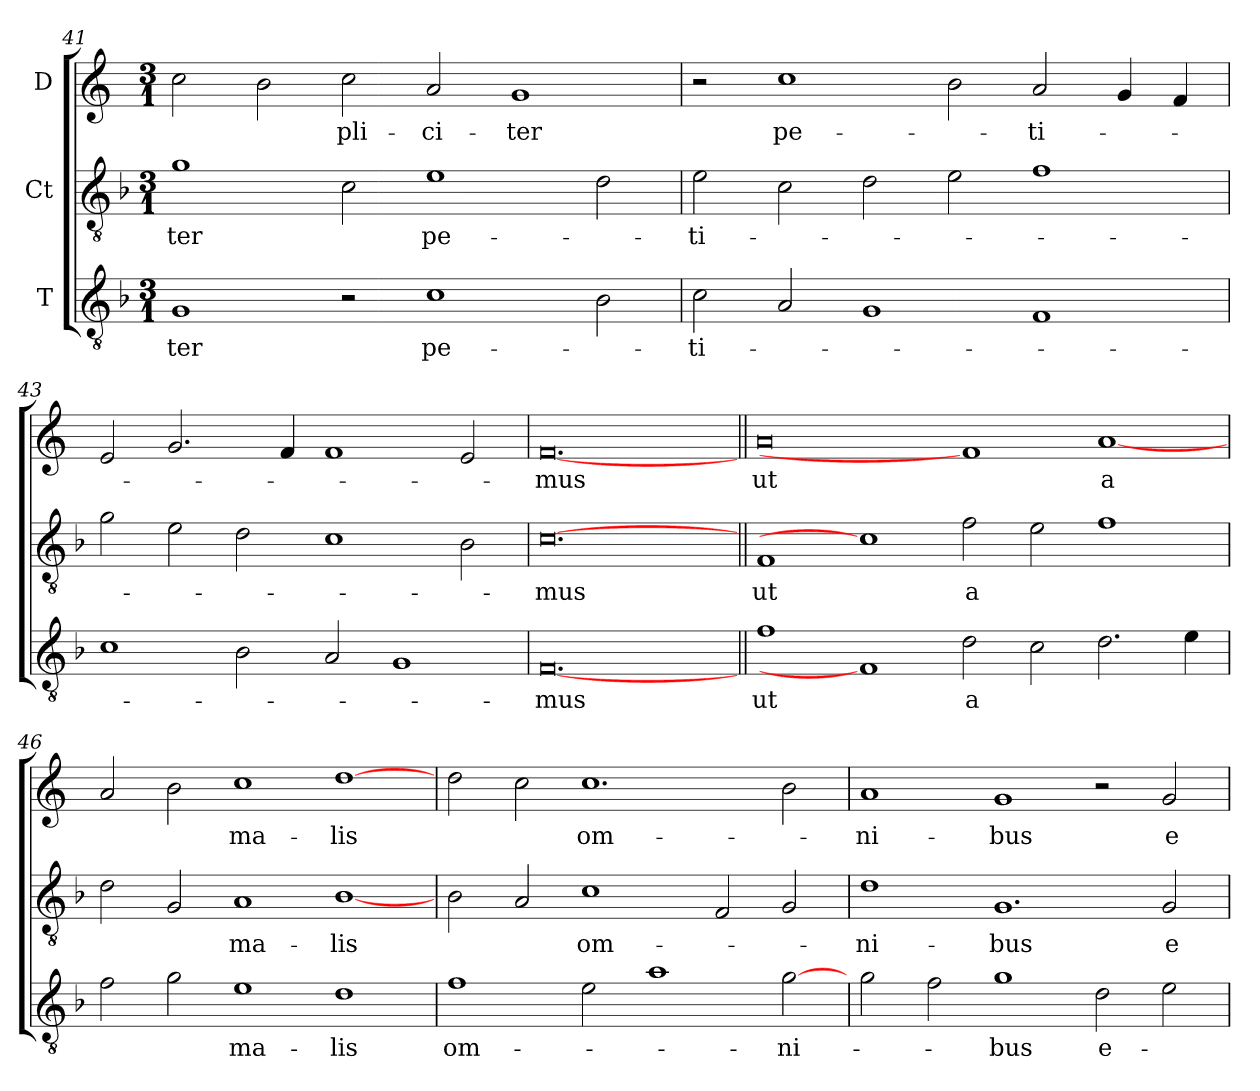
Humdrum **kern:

**kern	**text	**kern	**text	**kern	**text
*part3	*part3	*part2	*part2	*part1	*part1
*staff3	*staff3	*staff2	*staff2	*staff1	*staff1
*I"T	*	*I"Ct	*	*I"D	*
*clefGv2	*	*clefGv2	*	*clefG2	*
*ITrd7c12	*	*ITrd7c12	*	*	*
*k[b-]	*	*k[b-]	*	*k[]	*
*F:	*	*F:	*	*C:	*
*M3/1	*	*M3/1	*	*M3/1	*
=41	=41	=41	=41	=41	=41
!	!LO:LY:b:color=#000000	!	!	!	!
!	!	!	!LO:LY:b:color=#000000	!	!
1GGi/	-ter	1Gi\	-ter	2cci\	.
.	.	.	.	2bi\	.
!	!	!	!	!	!LO:LY:b:color=#000000
2r	.	2Ci\	.	2cci\	-pli-
!	!LO:LY:b:color=#000000	!	!	!	!
!	!	!	!LO:LY:b:color=#000000	!	!
!	!	!	!	!	!LO:LY:b:color=#000000
1Ci\	pe-	1Ei\	pe-	2ai/	-ci-
!	!	!	!	!	!LO:LY:b:color=#000000
.	.	.	.	1gi/	-ter
2BB-i\	.	2Di\	.	.	.
!!LO:LB:g=z
=42	=42	=42	=42	=42	=42
!	!LO:LY:b:color=#000000	!	!	!	!
!	!	!	!LO:LY:b:color=#000000	!	!
2Ci\	-ti-	2Ei\	-ti-	2r	.
!	!	!	!	!	!LO:LY:b:color=#000000
2AAi/	.	2Ci\	.	1cci\	pe-
1GGi/	.	2Di\	.	.	.
.	.	2Ei\	.	2bi\	.
!	!	!	!	!	!LO:LY:b:color=#000000
1FFi/	.	1Fi\	.	2ai/	-ti-
.	.	.	.	4gi/	.
.	.	.	.	4fi/	.
=43	=43	=43	=43	=43	=43
1Ci\	.	2Gi\	.	2ei/	.
.	.	2Ei\	.	2.gi/	.
2BB-i\	.	2Di\	.	.	.
.	.	.	.	4fi/	.
2AAi/	.	1Ci\	.	1fi/	.
1GGi/	.	.	.	.	.
.	.	2BB-i\	.	2ei/	.
=44	=44	=44	=44	=44	=44
!	!LO:LY:b:color=#000000	!	!	!	!
!	!	!	!LO:LY:b:color=#000000	!	!
!	!	!	!	!	!LO:LY:b:color=#000000
[0.FFi/	-mus	[0.Ci\	-mus	[0.fi/	-mus
=45||	=45||	=45||	=45||	=45||	=45||
!	!LO:LY:b:color=#000000	!	!	!	!
!	!	!	!LO:LY:b:color=#000000	!	!
!	!	!	!	!	!LO:LY:b:color=#000000
1Fi\	ut	1FFi/	ut	0ai/	ut
1FFi/]	.	1Ci\]	.	.	.
!	!LO:LY:b:color=#000000	!	!	!	!
!	!	!	!LO:LY:b:color=#000000	!	!
2Di\	a	2Fi\	a	1fi/]	.
2Ci\	.	2Ei\	.	.	.
!	!	!	!	!	!LO:LY:b:color=#000000
2.Di\	.	1Fi\	.	[1ai/	a
4Ei\	.	.	.	.	.
=46	=46	=46	=46	=46	=46
2Fi\	.	2Di\	.	2ai/	.
2Gi\	.	2GGi/	.	2bi\	.
!	!LO:LY:b:color=#000000	!	!	!	!
!	!	!	!LO:LY:b:color=#000000	!	!
!	!	!	!	!	!LO:LY:b:color=#000000
1Ei\	ma-	1AAi/	ma-	1cci\	ma-
!	!LO:LY:b:color=#000000	!	!	!	!
!	!	!	!LO:LY:b:color=#000000	!	!
!	!	!	!	!	!LO:LY:b:color=#000000
1Di\	-lis	[1BB-i/	-lis	[1ddi\	-lis
!!LO:LB:g=z
=47	=47	=47	=47	=47	=47
!	!LO:LY:b:color=#000000	!	!	!	!
1Fi\	om-	2BB-i\	.	2ddi\	.
.	.	2AAi/	.	2cci\	.
!	!	!	!LO:LY:b:color=#000000	!	!
!	!	!	!	!	!LO:LY:b:color=#000000
2Ei\	.	1Ci\	om-	1.cci\	om-
1Ai\	.	.	.	.	.
.	.	2FFi/	.	.	.
!	!LO:LY:b:color=#000000	!	!	!	!
[2Gi\	-ni-	2GGi/	.	2bi\	.
=48	=48	=48	=48	=48	=48
!	!	!	!LO:LY:b:color=#000000	!	!
!	!	!	!	!	!LO:LY:b:color=#000000
2Gi\	.	1Di\	-ni-	1ai/	-ni-
2Fi\	.	.	.	.	.
!	!LO:LY:b:color=#000000	!	!	!	!
!	!	!	!LO:LY:b:color=#000000	!	!
!	!	!	!	!	!LO:LY:b:color=#000000
1Gi\	-bus	1.GGi/	-bus	1gi/	-bus
!	!LO:LY:b:color=#000000	!	!	!	!
2Di\	e-	.	.	2r	.
!	!	!	!LO:LY:b:color=#000000	!	!
!	!	!	!	!	!LO:LY:b:color=#000000
2Ei\	.	2GGi/	e-	2gi/	e-
=	=	=	=	=	=
*-	*-	*-	*-	*-	*-
